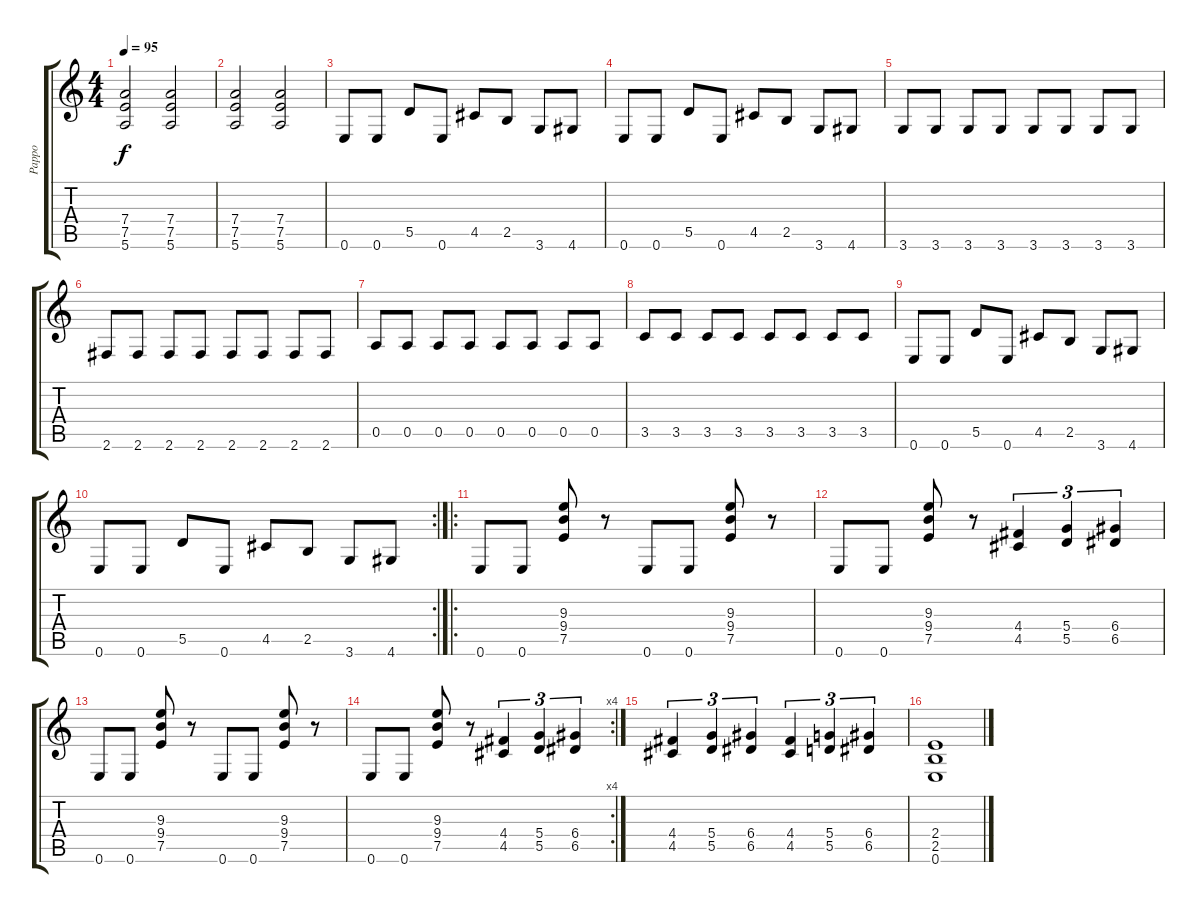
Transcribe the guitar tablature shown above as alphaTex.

\track ("Pappo" "Pappo") {instrument overdrivenguitar}
\staff {score tabs}
\tuning (E4 B3 G3 D3 A2 E2) {hide}
\ts (4 4)
\tempo 95
\clef g2
\ks c
(7.4 7.5 5.6).2{dy f} (7.4 7.5 5.6).2 |
(7.4 7.5 5.6).2 (7.4 7.5 5.6).2 |
0.6.8 0.6.8 5.5.8 0.6.8 4.5.8 2.5.8 3.6.8 4.6.8 |
0.6.8 0.6.8 5.5.8 0.6.8 4.5.8 2.5.8 3.6.8 4.6.8 |
3.6.8 3.6.8 3.6.8 3.6.8 3.6.8 3.6.8 3.6.8 3.6.8 |
2.6.8 2.6.8 2.6.8 2.6.8 2.6.8 2.6.8 2.6.8 2.6.8 |
0.5.8 0.5.8 0.5.8 0.5.8 0.5.8 0.5.8 0.5.8 0.5.8 |
3.5.8 3.5.8 3.5.8 3.5.8 3.5.8 3.5.8 3.5.8 3.5.8 |
0.6.8 0.6.8 5.5.8 0.6.8 4.5.8 2.5.8 3.6.8 4.6.8 |
\rc 2
0.6.8 0.6.8 5.5.8 0.6.8 4.5.8 2.5.8 3.6.8 4.6.8 |
\ro
0.6.8 0.6.8 (9.3 9.4 7.5).8 r.8 0.6.8 0.6.8 (9.3 9.4 7.5).8 r.8 |
0.6.8 0.6.8 (9.3 9.4 7.5).8 r.8 (4.4 4.5).4{tu (3 2)} (5.4 5.5).4{tu (3 2)} (6.4 6.5).4{tu (3 2)} |
0.6.8 0.6.8 (9.3 9.4 7.5).8 r.8 0.6.8 0.6.8 (9.3 9.4 7.5).8 r.8 |
\rc 4
0.6.8 0.6.8 (9.3 9.4 7.5).8 r.8 (4.4 4.5).4{tu (3 2)} (5.4 5.5).4{tu (3 2)} (6.4 6.5).4{tu (3 2)} |
(4.4 4.5).4{tu (3 2)} (5.4 5.5).4{tu (3 2)} (6.4 6.5).4{tu (3 2)} (4.4 4.5).4{tu (3 2)} (5.4 5.5).4{tu (3 2)} (6.4 6.5).4{tu (3 2)} |
(2.4 2.5 0.6).1
